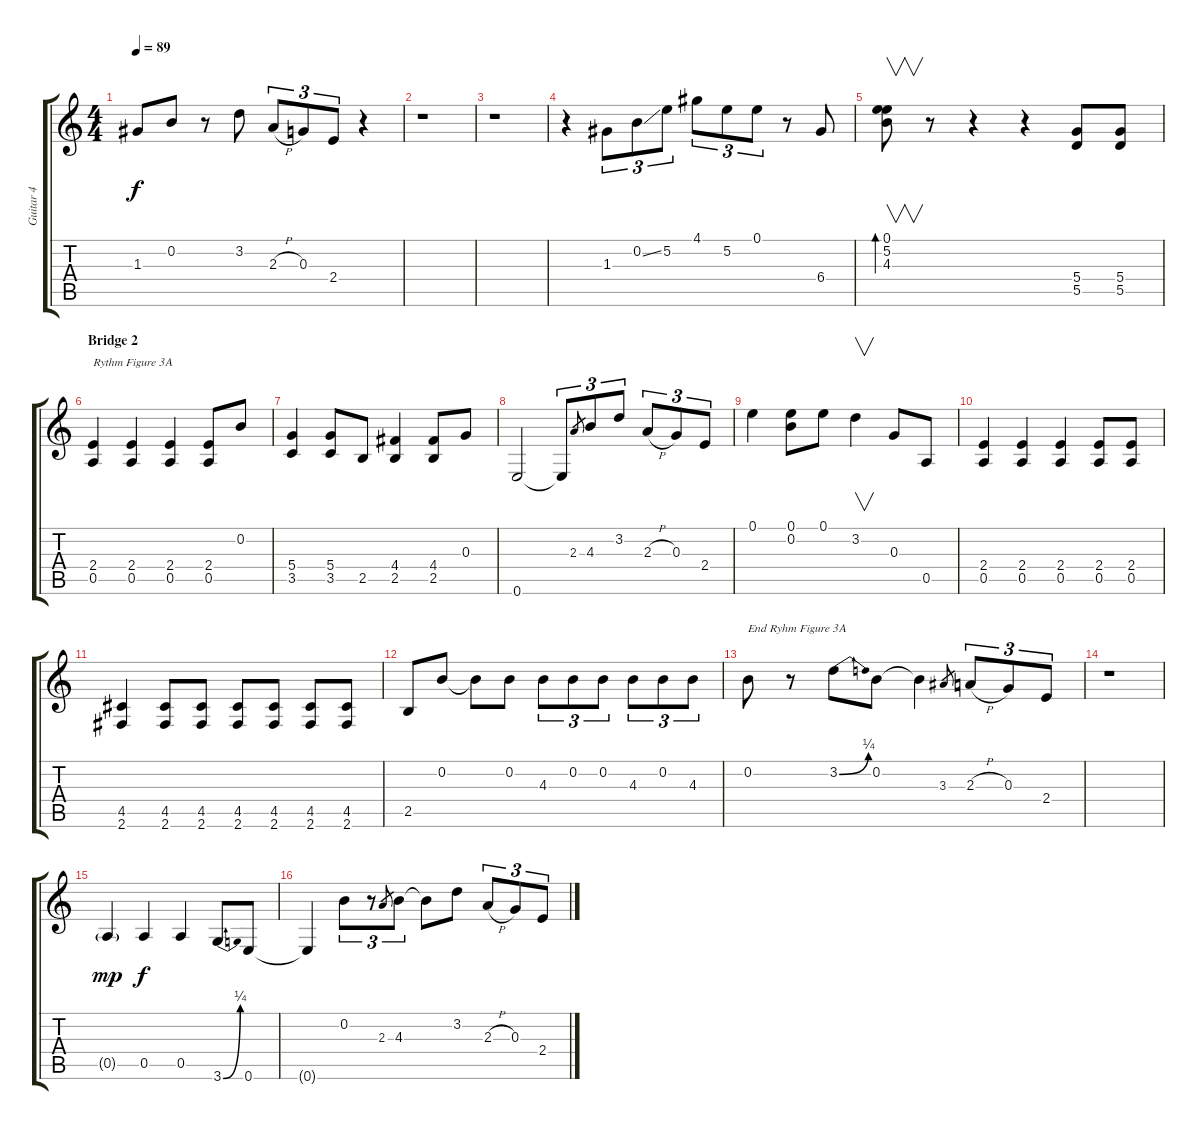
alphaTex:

\track ("Guitar 4" "Guitar 4") {instrument distortionguitar}
\staff {score tabs}
\tuning (E4 B3 G3 D3 A2 E2) {hide}
\ts (4 4)
\tempo 89
\clef g2
\ks c
1.3.8{dy f} 0.2.8 r.8 3.2.8 2.3{h}.8{tu (3 2)} 0.3.8{tu (3 2)} 2.4.8{tu (3 2)} r.4 |
r.1 |
r.1 |
r.4 1.3.8{tu (3 2)} 0.2{ss}.8{tu (3 2)} 5.2.8{tu (3 2)} 4.1.8{tu (3 2)} 5.2.8{tu (3 2)} 0.1.8{tu (3 2)} r.8 6.4.8 |
(0.1 5.2 4.3).8{v bd 60} r.8 r.4 r.4 (5.4 5.5).8 (5.4 5.5).8 |
\section ("" "Bridge 2")
(2.4 0.5).4{txt "Rythm Figure 3A"} (2.4 0.5).4 (2.4 0.5).4 (2.4 0.5).8 0.2.8 |
(5.4 3.5).4 (5.4 3.5).8 2.5.8 (4.4 2.5).4 (4.4 2.5).8 0.3.8 |
0.6.2 0.6{t}.8{tu (3 2)} 2.3.8{gr} 4.3.8{tu (3 2)} 3.2.8{tu (3 2)} 2.3{h}.8{tu (3 2)} 0.3.8{tu (3 2)} 2.4.8{tu (3 2)} |
0.1.4 (0.1 0.2).8 0.1.8 3.2.4{v} 0.3.8 0.5.8 |
(2.4 0.5).4 (2.4 0.5).4 (2.4 0.5).4 (2.4 0.5).8 (2.4 0.5).8 |
(4.5 2.6).4 (4.5 2.6).8 (4.5 2.6).8 (4.5 2.6).8 (4.5 2.6).8 (4.5 2.6).8 (4.5 2.6).8 |
2.5.8 0.2.8 0.2{t}.8 0.2.8 4.3.8{tu (3 2)} 0.2.8{tu (3 2)} 0.2.8{tu (3 2)} 4.3.8{tu (3 2)} 0.2.8{tu (3 2)} 4.3.8{tu (3 2)} |
0.2.8{txt "End Ryhm Figure 3A"} r.8 3.2{be (bend 0 0 60 1)}.8 0.2.8 0.2{t}.4 3.3.8{gr} 2.3{h}.8{tu (3 2)} 0.3.8{tu (3 2)} 2.4.8{tu (3 2)} |
r.1 |
0.5{g}.4{dy mp} 0.5.4{dy f} 0.5.4 3.6{be (bend 0 0 60 1)}.8 0.6.8 |
0.6{t}.4 0.2.8{tu (3 2)} r.8{tu (3 2)} 2.3.8{gr} 4.3.8{tu (3 2)} 4.3{t}.8 3.2.8 2.3{h}.8{tu (3 2)} 0.3.8{tu (3 2)} 2.4.8{tu (3 2)}
